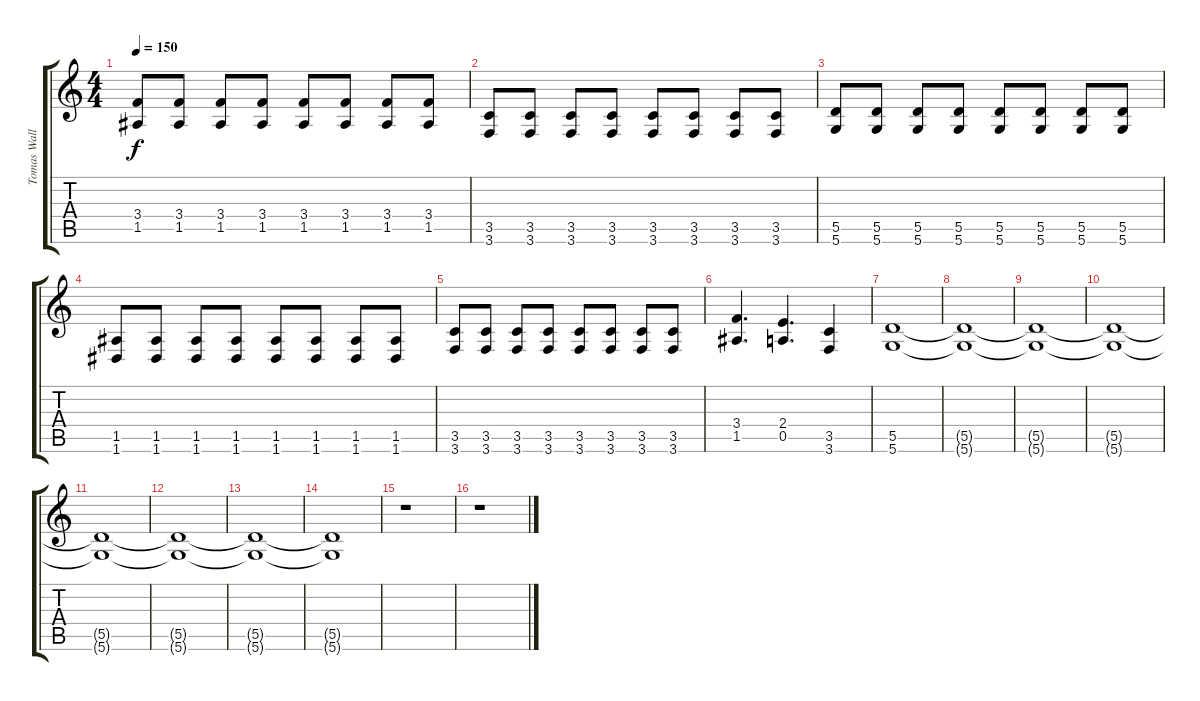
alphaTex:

\track ("Tomas Wallin - Rhythm guitar" "Tomas Wall") {instrument distortionguitar}
\staff {score tabs}
\tuning (E4 B3 G3 D3 A2 D2) {hide}
\ts (4 4)
\tempo 150
\clef g2
\ks c
(3.4 1.5).8{dy f} (3.4 1.5).8 (3.4 1.5).8 (3.4 1.5).8 (3.4 1.5).8 (3.4 1.5).8 (3.4 1.5).8 (3.4 1.5).8 |
(3.5 3.6).8 (3.5 3.6).8 (3.5 3.6).8 (3.5 3.6).8 (3.5 3.6).8 (3.5 3.6).8 (3.5 3.6).8 (3.5 3.6).8 |
(5.5 5.6).8 (5.5 5.6).8 (5.5 5.6).8 (5.5 5.6).8 (5.5 5.6).8 (5.5 5.6).8 (5.5 5.6).8 (5.5 5.6).8 |
(1.5 1.6).8 (1.5 1.6).8 (1.5 1.6).8 (1.5 1.6).8 (1.5 1.6).8 (1.5 1.6).8 (1.5 1.6).8 (1.5 1.6).8 |
(3.5 3.6).8 (3.5 3.6).8 (3.5 3.6).8 (3.5 3.6).8 (3.5 3.6).8 (3.5 3.6).8 (3.5 3.6).8 (3.5 3.6).8 |
(3.4 1.5).4{d} (2.4 0.5).4{d} (3.5 3.6).4 |
(5.5 5.6).1{volume 8} |
(5.5{t} 5.6{t}).1 |
(5.5{t} 5.6{t}).1 |
(5.5{t} 5.6{t}).1{volume 6} |
(5.5{t} 5.6{t}).1 |
(5.5{t} 5.6{t}).1 |
(5.5{t} 5.6{t}).1 |
(5.5{t} 5.6{t}).1 |
r.1 |
r.1
